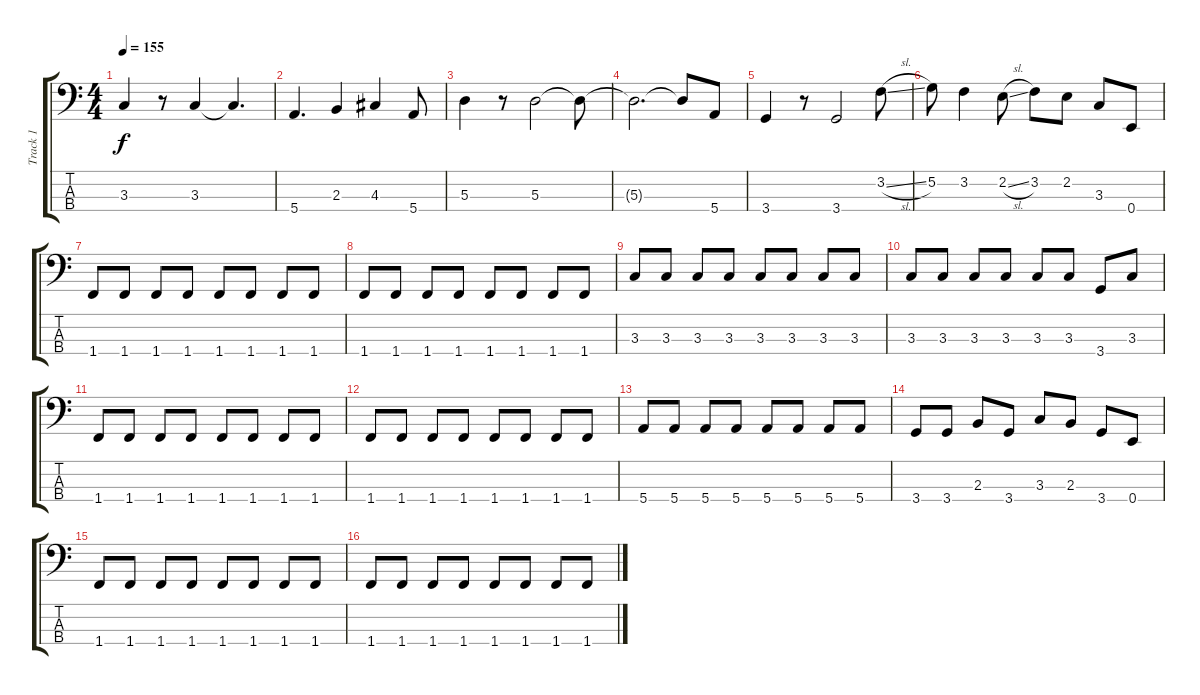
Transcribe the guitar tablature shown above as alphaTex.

\track ("Track 1" "Track 1") {instrument electricbasspick}
\staff {score tabs}
\tuning (G2 D2 A1 E1) {hide}
\ts (4 4)
\tempo 155
\clef f4
\ks c
3.3.4{dy f} r.8 3.3.4 3.3{t}.4{d} |
5.4.4{d} 2.3.4 4.3.4 5.4.8 |
5.3.4 r.8 5.3.2 5.3{t}.8 |
5.3{t}.2{d} 5.3{t}.8 5.4.8 |
3.4.4 r.8 3.4.2 3.2{sl}.8 |
5.2.8 3.2.4 2.2{sl}.8 3.2.8 2.2.8 3.3.8 0.4.8 |
1.4.8 1.4.8 1.4.8 1.4.8 1.4.8 1.4.8 1.4.8 1.4.8 |
1.4.8 1.4.8 1.4.8 1.4.8 1.4.8 1.4.8 1.4.8 1.4.8 |
3.3.8 3.3.8 3.3.8 3.3.8 3.3.8 3.3.8 3.3.8 3.3.8 |
3.3.8 3.3.8 3.3.8 3.3.8 3.3.8 3.3.8 3.4.8 3.3.8 |
1.4.8 1.4.8 1.4.8 1.4.8 1.4.8 1.4.8 1.4.8 1.4.8 |
1.4.8 1.4.8 1.4.8 1.4.8 1.4.8 1.4.8 1.4.8 1.4.8 |
5.4.8 5.4.8 5.4.8 5.4.8 5.4.8 5.4.8 5.4.8 5.4.8 |
3.4.8 3.4.8 2.3.8 3.4.8 3.3.8 2.3.8 3.4.8 0.4.8 |
1.4.8 1.4.8 1.4.8 1.4.8 1.4.8 1.4.8 1.4.8 1.4.8 |
1.4.8 1.4.8 1.4.8 1.4.8 1.4.8 1.4.8 1.4.8 1.4.8
